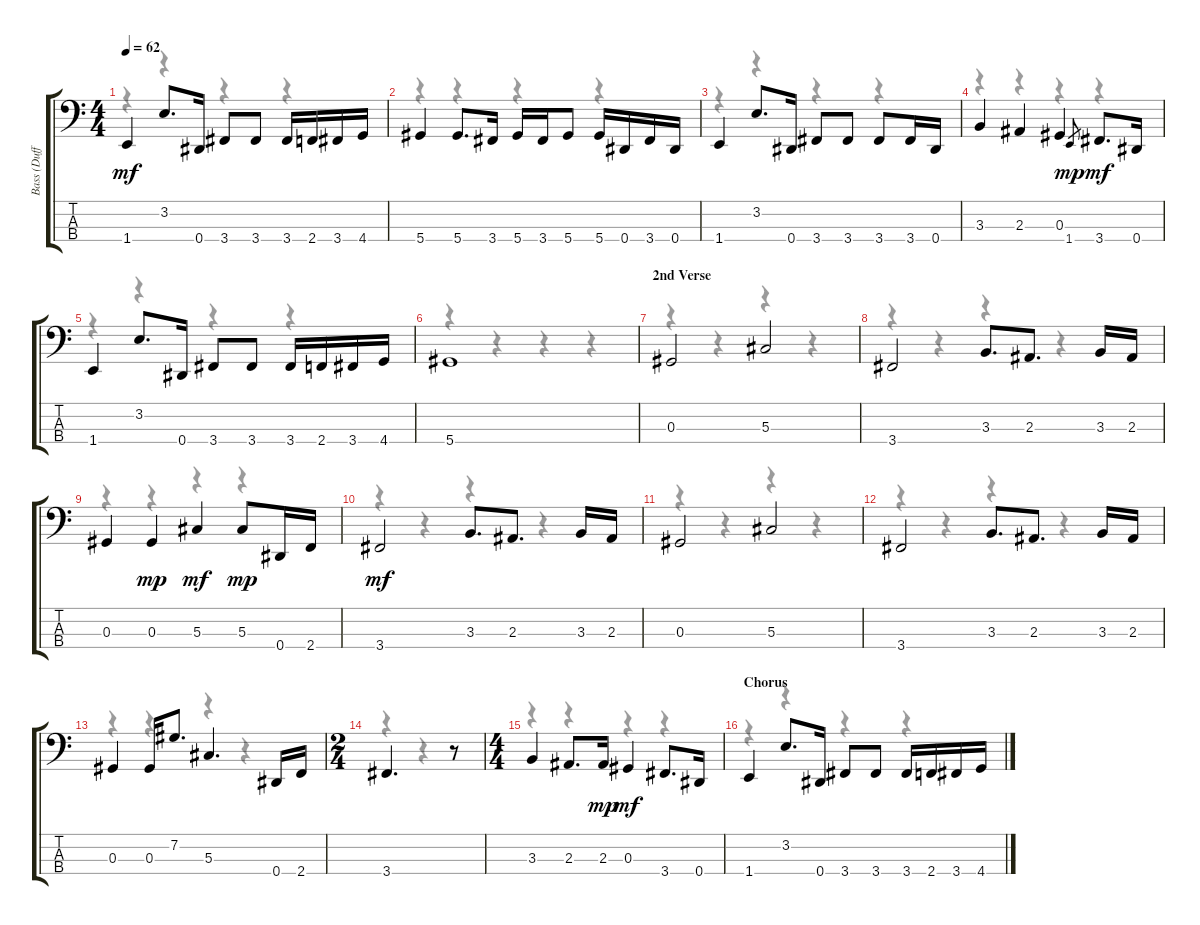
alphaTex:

\track ("Bass (Duff)" "Bass (Duff") {instrument electricbasspick}
\staff {score tabs}
\tuning (Gb2 Db2 Ab1 Eb1) {hide}
\voice
\ts (4 4)
\tempo 62
\clef f4
\ks c
1.4.4{dy mf} 3.2.8{d} 0.4.16 3.4.8 3.4.8 3.4.16 2.4.16 3.4.16 4.4.16 |
5.4.4 5.4.8{d} 3.4.16 5.4.16 3.4.16 5.4.8 5.4.16 0.4.16 3.4.16 0.4.16 |
1.4.4 3.2.8{d} 0.4.16 3.4.8 3.4.8 3.4.8 3.4.16 0.4.16 |
3.3.4 2.3.4 0.3.4 1.4.8{gr dy mp} 3.4.8{d dy mf} 0.4.16 |
1.4.4 3.2.8{d} 0.4.16 3.4.8 3.4.8 3.4.16 2.4.16 3.4.16 4.4.16 |
5.4.1 |
\section ("" "2nd Verse")
0.3.2 5.3.2 |
3.4.2 3.3.8{d} 2.3.8{d} 3.3.16 2.3.16 |
0.3.4 0.3.4{dy mp} 5.3.4{dy mf} 5.3.8{dy mp} 0.4.16 2.4.16 |
3.4.2{dy mf} 3.3.8{d} 2.3.8{d} 3.3.16 2.3.16 |
0.3.2 5.3.2 |
3.4.2 3.3.8{d} 2.3.8{d} 3.3.16 2.3.16 |
0.3.4 0.3.16 7.2.8{d} 5.3.4{d} 0.4.16 2.4.16 |
\ts (2 4)
3.4.4{d} r.8 |
\ts (4 4)
3.3.4 2.3.8{d} 2.3.16{dy mp} 0.3.4{dy mf} 3.4.8{d} 0.4.16 |
\section ("" "Chorus")
1.4.4 3.2.8{d} 0.4.16 3.4.8 3.4.8 3.4.16 2.4.16 3.4.16 4.4.16
\voice
\clef f4
\ottava regular
\simile none
\ks c
r.4{dy f} r.4 r.4 r.4 |
r.4 r.4 r.4 r.4 |
r.4 r.4 r.4 r.4 |
r.4 r.4 r.4 r.4 |
r.4 r.4 r.4 r.4 |
r.4 r.4 r.4 r.4 |
r.4 r.4 r.4 r.4 |
r.4 r.4 r.4 r.4 |
r.4 r.4 r.4 r.4 |
r.4 r.4 r.4 r.4 |
r.4 r.4 r.4 r.4 |
r.4 r.4 r.4 r.4 |
r.4 r.4 r.4 r.4 |
r.4 r.4 |
r.4 r.4 r.4 r.4 |
r.4 r.4 r.4 r.4
